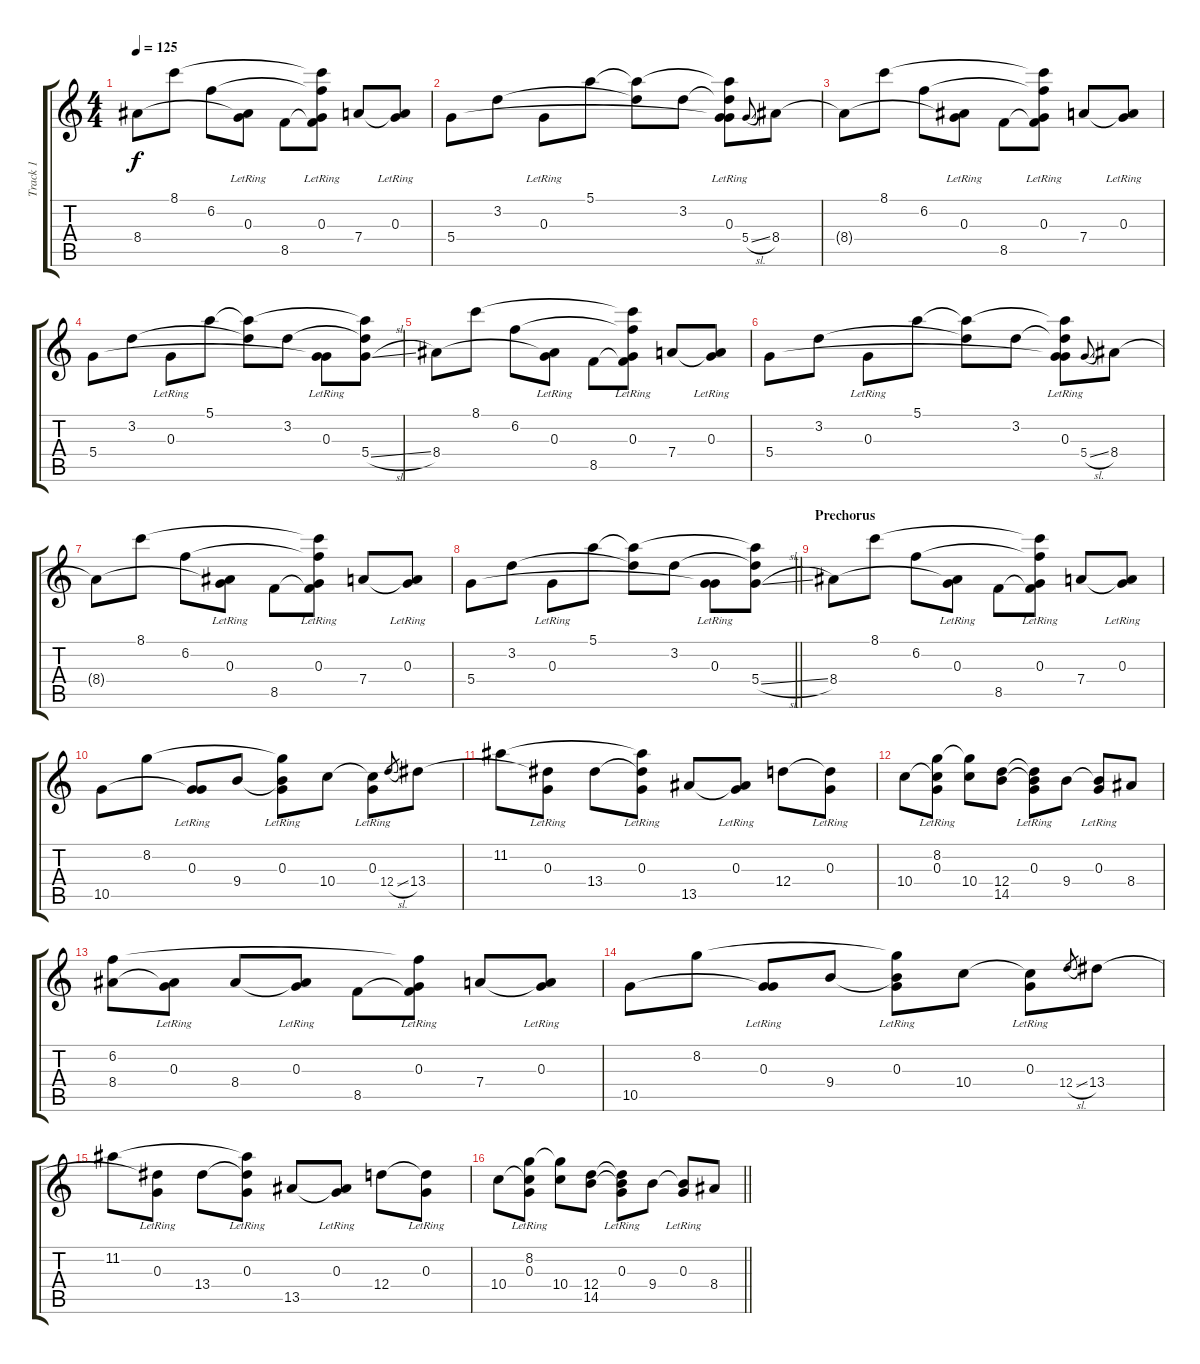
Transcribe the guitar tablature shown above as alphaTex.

\track ("Track 1" "Track 1") {instrument acousticguitarsteel}
\staff {score tabs}
\tuning (E4 B3 G3 D3 A2 E2) {hide}
\ts (4 4)
\tempo 125
\clef g2
\ks c
8.4.8{dy f} 8.1.8 6.2.8 (0.3{lr} 8.4{t}).8 8.5.8 (8.1{t} 6.2{t} 0.3{lr} 8.5{t}).8 7.4.8 (0.3{lr} 7.4{t}).8 |
5.4.8 3.2.8 0.3{lr}.8 5.1.8 (5.1{t} 3.2{t}).8 3.2.8 (5.1{t} 3.2{t} 0.3{lr} 5.4{t}).8 5.4{sl}.8{gr onbeat} 8.4.8 |
8.4{t}.8 8.1.8 6.2.8 (0.3{lr} 8.4{t}).8 8.5.8 (8.1{t} 6.2{t} 0.3{lr} 8.5{t}).8 7.4.8 (0.3{lr} 7.4{t}).8 |
5.4.8 3.2.8 0.3{lr}.8 5.1.8 (5.1{t} 3.2{t}).8 3.2.8 (0.3{lr} 5.4{t}).8 (5.1{t} 3.2{t} 5.4{sl}).8 |
8.4.8 8.1.8 6.2.8 (0.3{lr} 8.4{t}).8 8.5.8 (8.1{t} 6.2{t} 0.3{lr} 8.5{t}).8 7.4.8 (0.3{lr} 7.4{t}).8 |
5.4.8 3.2.8 0.3{lr}.8 5.1.8 (5.1{t} 3.2{t}).8 3.2.8 (5.1{t} 3.2{t} 0.3{lr} 5.4{t}).8 5.4{sl}.8{gr onbeat} 8.4.8 |
8.4{t}.8 8.1.8 6.2.8 (0.3{lr} 8.4{t}).8 8.5.8 (8.1{t} 6.2{t} 0.3{lr} 8.5{t}).8 7.4.8 (0.3{lr} 7.4{t}).8 |
\barLineRight lightlight
5.4.8 3.2.8 0.3{lr}.8 5.1.8 (5.1{t} 3.2{t}).8 3.2.8 (0.3{lr} 5.4{t}).8 (5.1{t} 3.2{t} 5.4{sl}).8 |
\section ("" "Prechorus")
8.4.8 8.1.8 6.2.8 (0.3{lr} 8.4{t}).8 8.5.8 (8.1{t} 6.2{t} 0.3{lr} 8.5{t}).8 7.4.8 (0.3{lr} 7.4{t}).8 |
10.5.8 8.2.8 (0.3{lr} 10.5{t}).8 9.4.8 (8.2{t} 0.3{lr} 9.4{t}).8 10.4.8 (0.3{lr} 10.4{t}).8 12.4{sl}.8{gr} 13.4.8 |
11.2.8 (0.3{lr} 13.4{t}).8 13.4.8 (11.2{t} 0.3{lr} 13.4{t}).8 13.5.8 (0.3{lr} 13.5{t}).8 12.4.8 (0.3{lr} 12.4{t}).8 |
10.4.8 (8.2 0.3{lr} 10.4{t}).8 (8.2{t} 10.4).8 (12.4 14.5).8 (0.3{lr} 12.4{t} 14.5{t}).8 9.4.8 (0.3{lr} 9.4{t}).8 8.4.8 |
(6.2 8.4).8 (0.3{lr} 8.4{t}).8 8.4.8 (0.3{lr} 8.4{t}).8 8.5.8 (6.2{t} 0.3{lr} 8.5{t}).8 7.4.8 (0.3{lr} 7.4{t}).8 |
10.5.8 8.2.8 (0.3{lr} 10.5{t}).8 9.4.8 (8.2{t} 0.3{lr} 9.4{t}).8 10.4.8 (0.3{lr} 10.4{t}).8 12.4{sl}.8{gr} 13.4.8 |
11.2.8 (0.3{lr} 13.4{t}).8 13.4.8 (11.2{t} 0.3{lr} 13.4{t}).8 13.5.8 (0.3{lr} 13.5{t}).8 12.4.8 (0.3{lr} 12.4{t}).8 |
\barLineRight lightlight
10.4.8 (8.2 0.3{lr} 10.4{t}).8 (8.2{t} 10.4).8 (12.4 14.5).8 (0.3{lr} 12.4{t} 14.5{t}).8 9.4.8 (0.3{lr} 9.4{t}).8 8.4.8
